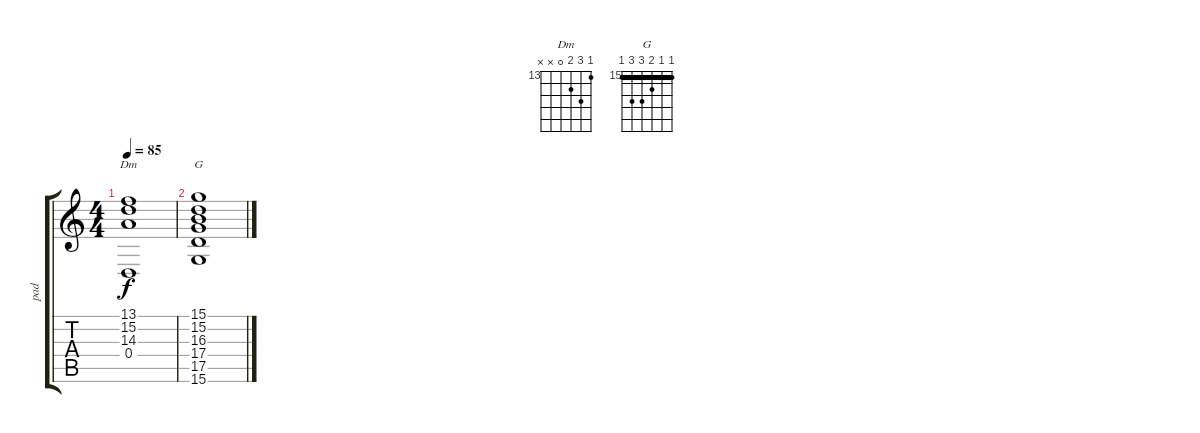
\track ("pad" "pad") {instrument pad8sweep}
\staff {score tabs}
\tuning (E4 B3 G3 D3 A2 E2) {hide}
\chord ("Dm" 13 15 14 0 x x) {firstfret 13}
\chord ("G" 15 15 16 17 17 15) {firstfret 15 barre 15}
\ts (4 4)
\tempo 85
\clef g2
\ks c
(13.1 15.2 14.3 0.4).1{ch "Dm" dy f} |
(15.1 15.2 16.3 17.4 17.5 15.6).1{ch "G"}
